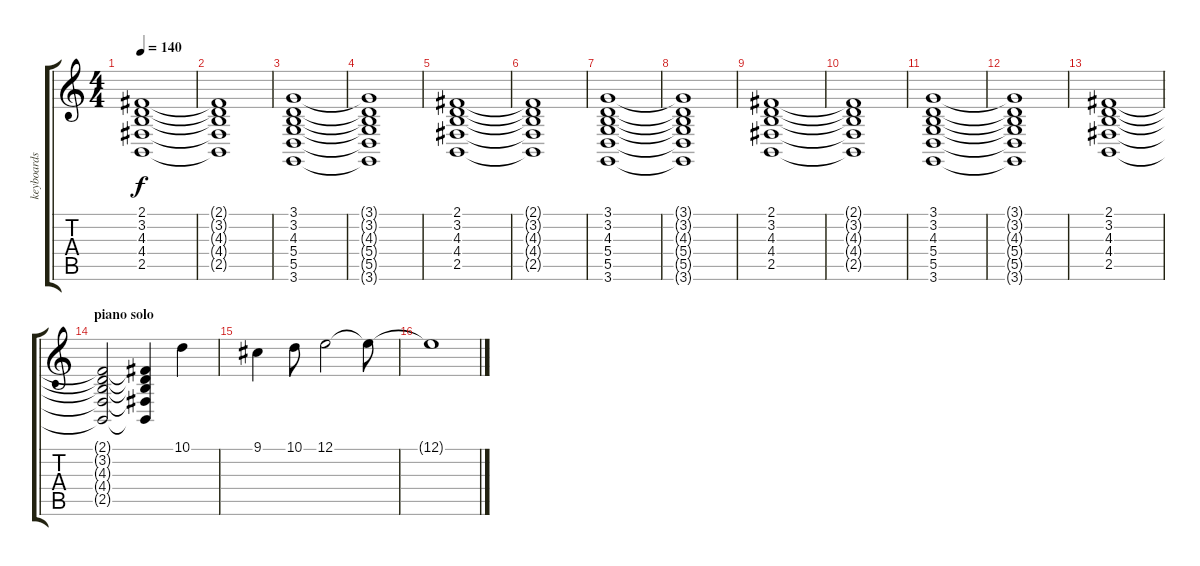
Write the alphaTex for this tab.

\track ("keyboards" "keyboards") {instrument acousticgrandpiano}
\staff {score tabs}
\tuning (E4 B3 G3 D3 A2 E2) {hide}
\ts (4 4)
\tempo 140
\clef g2
\ks c
(2.1 3.2 4.3 4.4 2.5).1{dy f} |
(2.1{t} 3.2{t} 4.3{t} 4.4{t} 2.5{t}).1 |
(3.1 3.2 4.3 5.4 5.5 3.6).1 |
(3.1{t} 3.2{t} 4.3{t} 5.4{t} 5.5{t} 3.6{t}).1 |
(2.1 3.2 4.3 4.4 2.5).1 |
(2.1{t} 3.2{t} 4.3{t} 4.4{t} 2.5{t}).1 |
(3.1 3.2 4.3 5.4 5.5 3.6).1 |
(3.1{t} 3.2{t} 4.3{t} 5.4{t} 5.5{t} 3.6{t}).1 |
(2.1 3.2 4.3 4.4 2.5).1 |
(2.1{t} 3.2{t} 4.3{t} 4.4{t} 2.5{t}).1 |
(3.1 3.2 4.3 5.4 5.5 3.6).1 |
(3.1{t} 3.2{t} 4.3{t} 5.4{t} 5.5{t} 3.6{t}).1 |
(2.1 3.2 4.3 4.4 2.5).1 |
\section ("" "piano solo")
(2.1{t} 3.2{t} 4.3{t} 4.4{t} 2.5{t}).2 (2.1{t} 3.2{t} 4.3{t} 4.4{t} 2.5{t}).4 10.1.4 |
9.1.4 10.1.8 12.1.2 12.1{t}.8 |
12.1{t}.1
